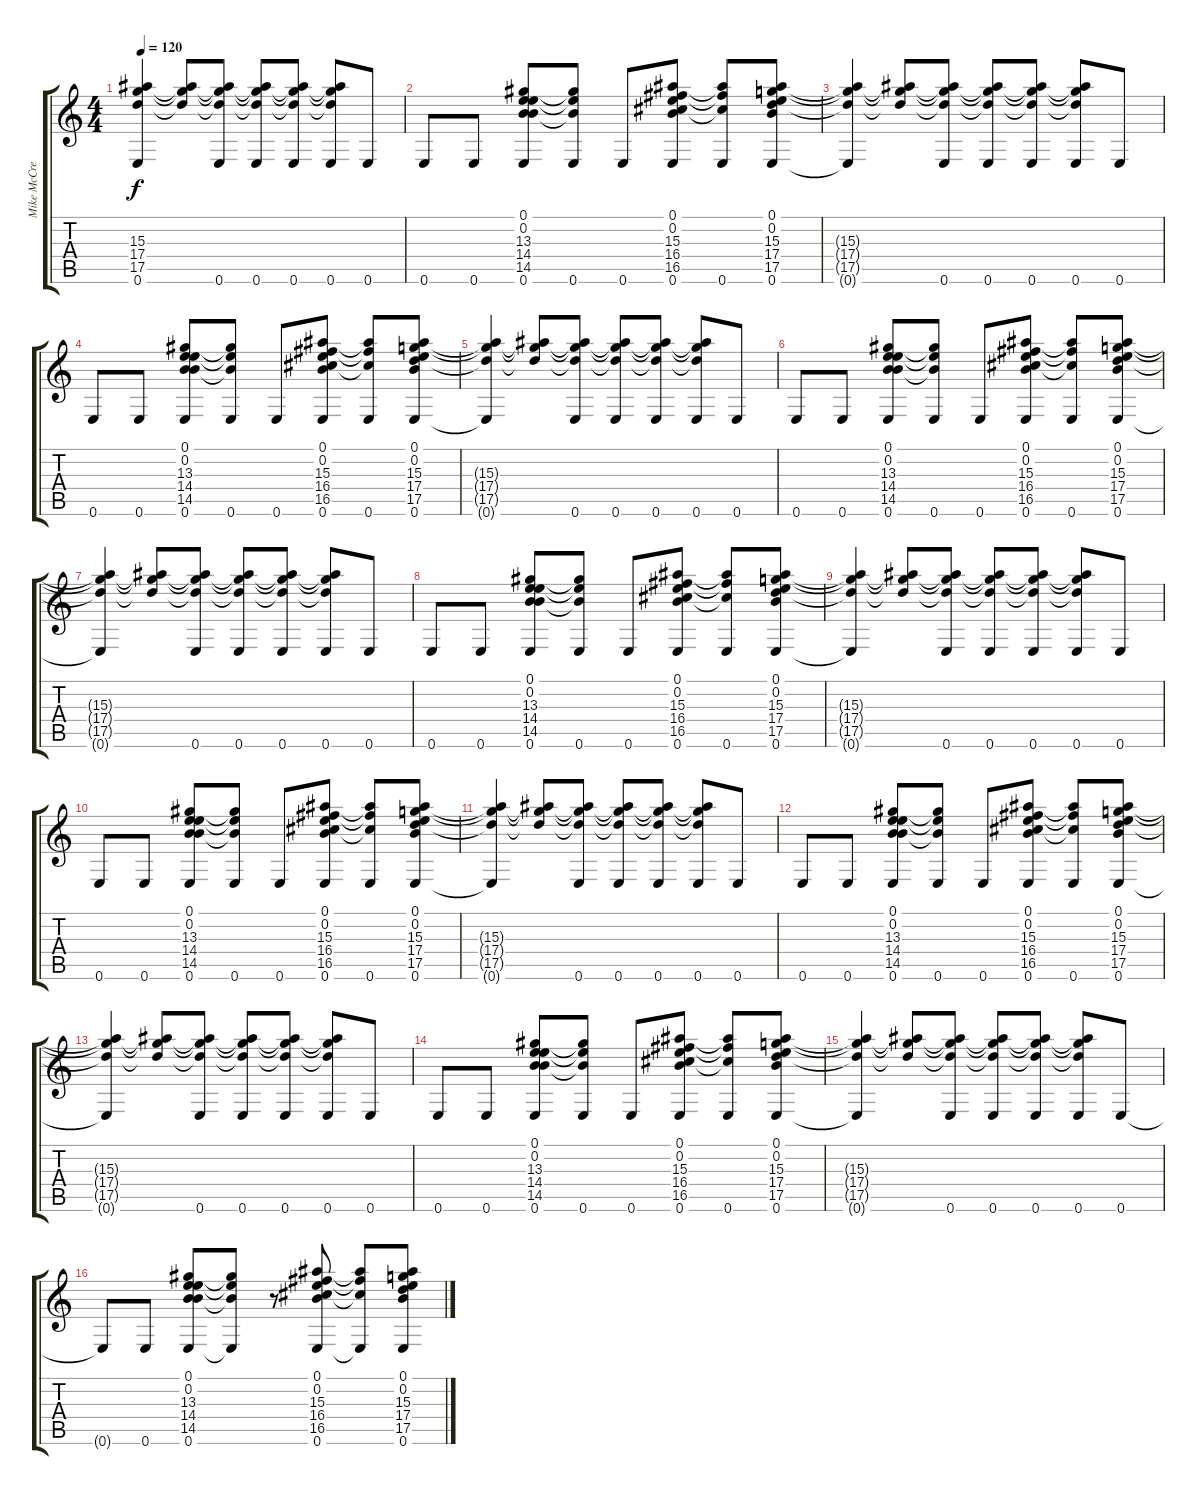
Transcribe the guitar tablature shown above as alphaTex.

\track ("Mike McCready" "Mike McCre") {instrument electricguitarclean}
\staff {score tabs}
\tuning (E4 B3 G3 D3 A2 E2) {hide}
\ts (4 4)
\tempo 120
\clef g2
\ks c
(15.3{t} 17.4{t} 17.5{t} 0.6{t}).4{dy f} (15.3{t} 17.4{t} 17.5{t}).8 (15.3{t} 17.4{t} 17.5{t} 0.6).8 (15.3{t} 17.4{t} 17.5{t} 0.6).8 (15.3{t} 17.4{t} 17.5{t} 0.6).8 (15.3{t} 17.4{t} 17.5{t} 0.6).8 0.6.8 |
0.6.8 0.6.8 (0.1 0.2 13.3 14.4 14.5 0.6).8 (13.3{t} 14.4{t} 14.5{t} 0.6).8 0.6.8 (0.1 0.2 15.3 16.4 16.5 0.6).8 (15.3{t} 16.4{t} 16.5{t} 0.6).8 (0.1 0.2 15.3 17.4 17.5 0.6).8 |
(15.3{t} 17.4{t} 17.5{t} 0.6{t}).4 (15.3{t} 17.4{t} 17.5{t}).8 (15.3{t} 17.4{t} 17.5{t} 0.6).8 (15.3{t} 17.4{t} 17.5{t} 0.6).8 (15.3{t} 17.4{t} 17.5{t} 0.6).8 (15.3{t} 17.4{t} 17.5{t} 0.6).8 0.6.8 |
0.6.8 0.6.8 (0.1 0.2 13.3 14.4 14.5 0.6).8 (13.3{t} 14.4{t} 14.5{t} 0.6).8 0.6.8 (0.1 0.2 15.3 16.4 16.5 0.6).8 (15.3{t} 16.4{t} 16.5{t} 0.6).8 (0.1 0.2 15.3 17.4 17.5 0.6).8 |
(15.3{t} 17.4{t} 17.5{t} 0.6{t}).4 (15.3{t} 17.4{t} 17.5{t}).8 (15.3{t} 17.4{t} 17.5{t} 0.6).8 (15.3{t} 17.4{t} 17.5{t} 0.6).8 (15.3{t} 17.4{t} 17.5{t} 0.6).8 (15.3{t} 17.4{t} 17.5{t} 0.6).8 0.6.8 |
0.6.8 0.6.8 (0.1 0.2 13.3 14.4 14.5 0.6).8 (13.3{t} 14.4{t} 14.5{t} 0.6).8 0.6.8 (0.1 0.2 15.3 16.4 16.5 0.6).8 (15.3{t} 16.4{t} 16.5{t} 0.6).8 (0.1 0.2 15.3 17.4 17.5 0.6).8 |
(15.3{t} 17.4{t} 17.5{t} 0.6{t}).4 (15.3{t} 17.4{t} 17.5{t}).8 (15.3{t} 17.4{t} 17.5{t} 0.6).8 (15.3{t} 17.4{t} 17.5{t} 0.6).8 (15.3{t} 17.4{t} 17.5{t} 0.6).8 (15.3{t} 17.4{t} 17.5{t} 0.6).8 0.6.8 |
0.6.8 0.6.8 (0.1 0.2 13.3 14.4 14.5 0.6).8 (13.3{t} 14.4{t} 14.5{t} 0.6).8 0.6.8 (0.1 0.2 15.3 16.4 16.5 0.6).8 (15.3{t} 16.4{t} 16.5{t} 0.6).8 (0.1 0.2 15.3 17.4 17.5 0.6).8 |
(15.3{t} 17.4{t} 17.5{t} 0.6{t}).4 (15.3{t} 17.4{t} 17.5{t}).8 (15.3{t} 17.4{t} 17.5{t} 0.6).8 (15.3{t} 17.4{t} 17.5{t} 0.6).8 (15.3{t} 17.4{t} 17.5{t} 0.6).8 (15.3{t} 17.4{t} 17.5{t} 0.6).8 0.6.8 |
0.6.8 0.6.8 (0.1 0.2 13.3 14.4 14.5 0.6).8 (13.3{t} 14.4{t} 14.5{t} 0.6).8 0.6.8 (0.1 0.2 15.3 16.4 16.5 0.6).8 (15.3{t} 16.4{t} 16.5{t} 0.6).8 (0.1 0.2 15.3 17.4 17.5 0.6).8 |
(15.3{t} 17.4{t} 17.5{t} 0.6{t}).4 (15.3{t} 17.4{t} 17.5{t}).8 (15.3{t} 17.4{t} 17.5{t} 0.6).8 (15.3{t} 17.4{t} 17.5{t} 0.6).8 (15.3{t} 17.4{t} 17.5{t} 0.6).8 (15.3{t} 17.4{t} 17.5{t} 0.6).8 0.6.8 |
0.6.8 0.6.8 (0.1 0.2 13.3 14.4 14.5 0.6).8 (13.3{t} 14.4{t} 14.5{t} 0.6).8 0.6.8 (0.1 0.2 15.3 16.4 16.5 0.6).8 (15.3{t} 16.4{t} 16.5{t} 0.6).8 (0.1 0.2 15.3 17.4 17.5 0.6).8 |
(15.3{t} 17.4{t} 17.5{t} 0.6{t}).4 (15.3{t} 17.4{t} 17.5{t}).8 (15.3{t} 17.4{t} 17.5{t} 0.6).8 (15.3{t} 17.4{t} 17.5{t} 0.6).8 (15.3{t} 17.4{t} 17.5{t} 0.6).8 (15.3{t} 17.4{t} 17.5{t} 0.6).8 0.6.8 |
0.6.8 0.6.8 (0.1 0.2 13.3 14.4 14.5 0.6).8 (13.3{t} 14.4{t} 14.5{t} 0.6).8 0.6.8 (0.1 0.2 15.3 16.4 16.5 0.6).8 (15.3{t} 16.4{t} 16.5{t} 0.6).8 (0.1 0.2 15.3 17.4 17.5 0.6).8 |
(15.3{t} 17.4{t} 17.5{t} 0.6{t}).4 (15.3{t} 17.4{t} 17.5{t}).8 (15.3{t} 17.4{t} 17.5{t} 0.6).8 (15.3{t} 17.4{t} 17.5{t} 0.6).8 (15.3{t} 17.4{t} 17.5{t} 0.6).8 (15.3{t} 17.4{t} 17.5{t} 0.6).8 0.6.8 |
\section ("" "")
0.6{t}.8 0.6.8 (0.1 0.2 13.3 14.4 14.5 0.6).8 (13.3{t} 14.4{t} 14.5{t} 0.6{t}).8 r.8 (0.1 0.2 15.3 16.4 16.5 0.6).8 (15.3{t} 16.4{t} 16.5{t} 0.6{t}).8 (0.1 0.2 15.3 17.4 17.5 0.6).8
